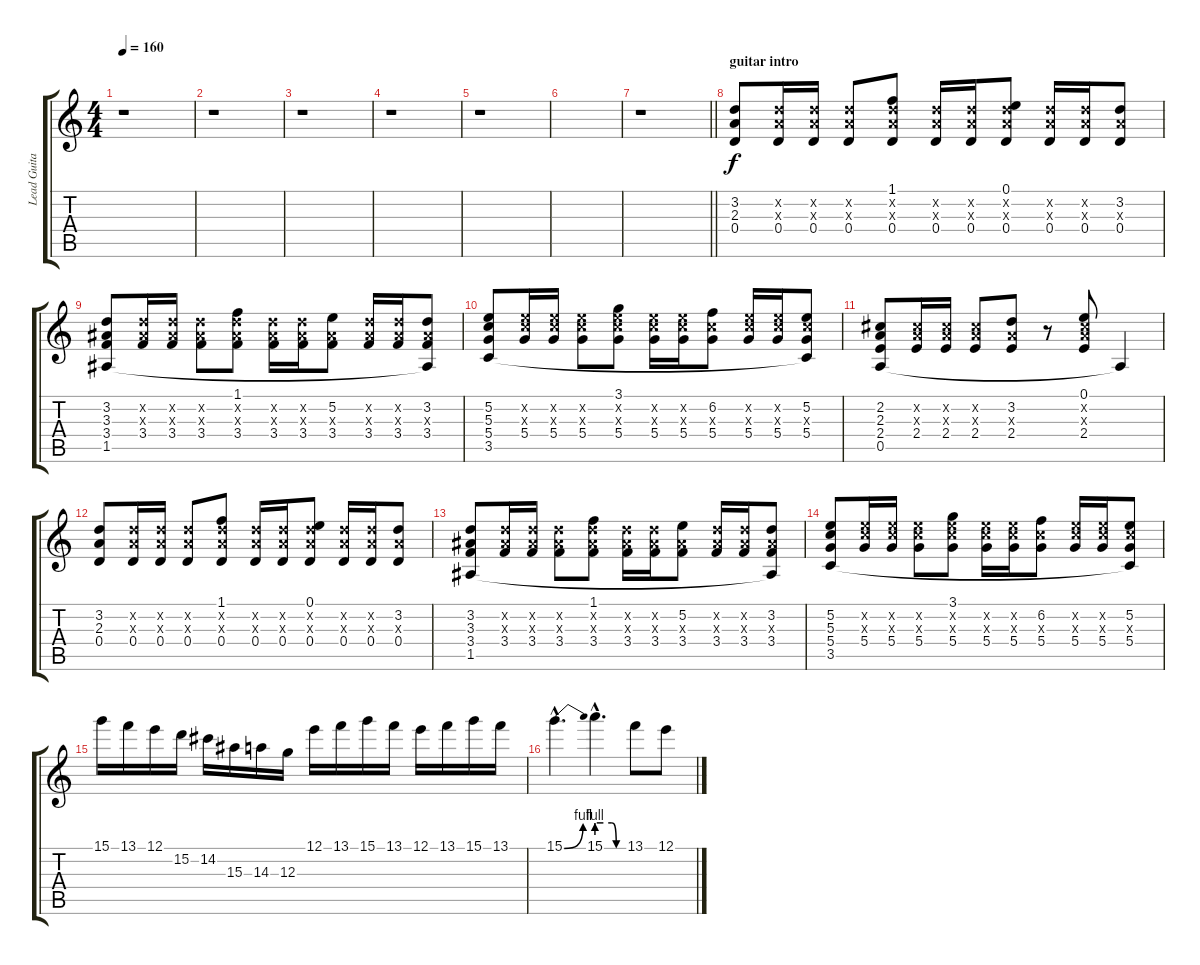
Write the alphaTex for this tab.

\track ("Lead Guitar" "Lead Guita") {instrument distortionguitar}
\staff {score tabs}
\tuning (E4 B3 G3 D3 A2 E2) {hide}
\ts (4 4)
\tempo 160
\clef g2
\ks c
r.1{dy f} |
r.1 |
r.1 |
r.1 |
r.1 |
|
\barLineRight lightlight
r.1 |
\section ("" "guitar intro")
(3.2 2.3 0.4).8{volume 16} (3.2{x} 2.3{x} 0.4).16 (3.2{x} 2.3{x} 0.4).16 (3.2{x} 2.3{x} 0.4).8 (1.1 3.2{x} 2.3{x} 0.4).8 (3.2{x} 2.3{x} 0.4).16 (3.2{x} 2.3{x} 0.4).16 (0.1 3.2{x} 2.3{x} 0.4).8 (3.2{x} 2.3{x} 0.4).16 (3.2{x} 2.3{x} 0.4).16 (3.2 2.3{x} 0.4).8 |
(3.2 3.3 3.4 1.5).8 (3.2{x} 3.3{x} 3.4).16 (3.2{x} 3.3{x} 3.4).16 (3.2{x} 3.3{x} 3.4).8 (1.1 3.2{x} 3.3{x} 3.4).8 (3.2{x} 3.3{x} 3.4).16 (3.2{x} 3.3{x} 3.4).16 (5.2 3.3{x} 3.4).8 (3.2{x} 3.3{x} 3.4).16 (3.2{x} 3.3{x} 3.4).16 (3.2 3.3{x} 3.4 1.5{t}).8 |
(5.2 5.3 5.4 3.5).8 (5.2{x} 5.3{x} 5.4).16 (5.2{x} 5.3{x} 5.4).16 (5.2{x} 5.3{x} 5.4).8 (3.1 5.2{x} 5.3{x} 5.4).8 (5.2{x} 5.3{x} 5.4).16 (5.2{x} 5.3{x} 5.4).16 (6.2 5.3{x} 5.4).8 (5.2{x} 5.3{x} 5.4).16 (5.2{x} 5.3{x} 5.4).16 (5.2 5.3{x} 5.4 3.5{t}).8 |
(2.2 2.3 2.4 0.5).8 (2.2{x} 2.3{x} 2.4).16 (2.2{x} 2.3{x} 2.4).16 (2.2{x} 2.3{x} 2.4).8 (3.2 2.3{x} 2.4).8 r.8 (0.1 2.2{x} 2.3{x} 2.4).8 0.5{t}.4 |
(3.2 2.3 0.4).8 (3.2{x} 2.3{x} 0.4).16 (3.2{x} 2.3{x} 0.4).16 (3.2{x} 2.3{x} 0.4).8 (1.1 3.2{x} 2.3{x} 0.4).8 (3.2{x} 2.3{x} 0.4).16 (3.2{x} 2.3{x} 0.4).16 (0.1 3.2{x} 2.3{x} 0.4).8 (3.2{x} 2.3{x} 0.4).16 (3.2{x} 2.3{x} 0.4).16 (3.2 2.3{x} 0.4).8 |
(3.2 3.3 3.4 1.5).8 (3.2{x} 3.3{x} 3.4).16 (3.2{x} 3.3{x} 3.4).16 (3.2{x} 3.3{x} 3.4).8 (1.1 3.2{x} 3.3{x} 3.4).8 (3.2{x} 3.3{x} 3.4).16 (3.2{x} 3.3{x} 3.4).16 (5.2 3.3{x} 3.4).8 (3.2{x} 3.3{x} 3.4).16 (3.2{x} 3.3{x} 3.4).16 (3.2 3.3{x} 3.4 1.5{t}).8 |
(5.2 5.3 5.4 3.5).8 (5.2{x} 5.3{x} 5.4).16 (5.2{x} 5.3{x} 5.4).16 (5.2{x} 5.3{x} 5.4).8 (3.1 5.2{x} 5.3{x} 5.4).8 (5.2{x} 5.3{x} 5.4).16 (5.2{x} 5.3{x} 5.4).16 (6.2 5.3{x} 5.4).8 (5.2{x} 5.3{x} 5.4).16 (5.2{x} 5.3{x} 5.4).16 (5.2 5.3{x} 5.4 3.5{t}).8 |
15.1.16{volume 13} 13.1.16 12.1.16 15.2.16 14.2.16 15.3.16 14.3.16 12.3.16 12.1.16 13.1.16 15.1.16 13.1.16 12.1.16 13.1.16 15.1.16 13.1.16 |
15.1{be (bend 0 0 60 4) hac}.4{d} 15.1{be (custom 0 4 15 4 34 4 44 0 60 0) hac}.4{d} 13.1.8 12.1.8
